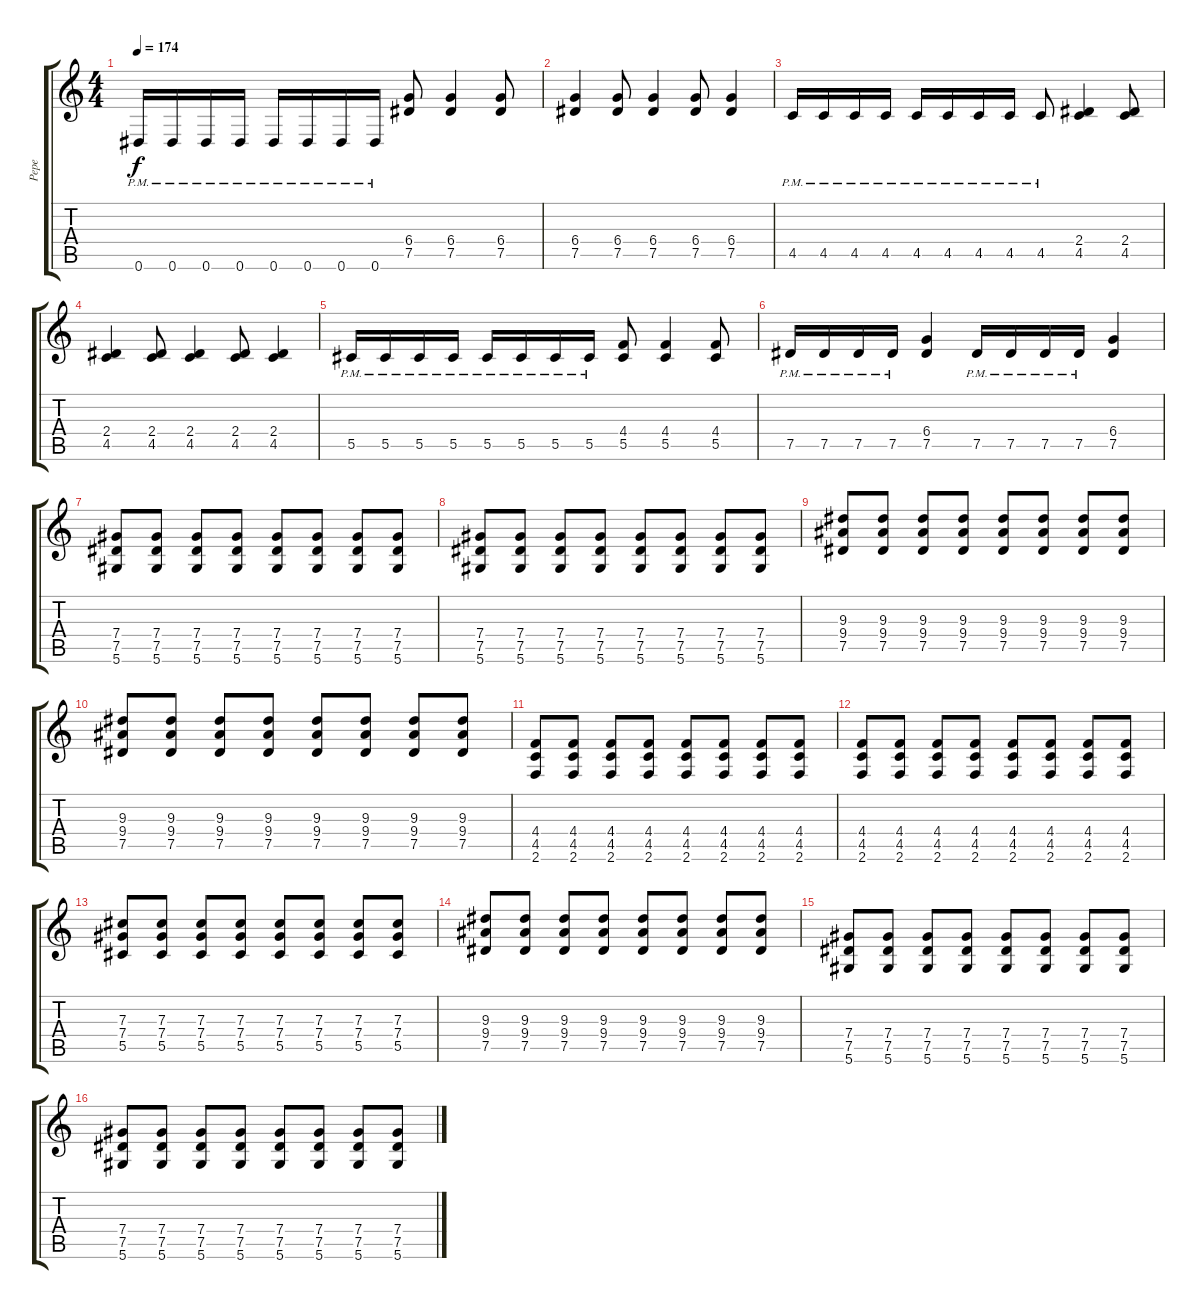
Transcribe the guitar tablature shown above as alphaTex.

\track ("Pepe" "Pepe") {instrument overdrivenguitar}
\staff {score tabs}
\tuning (Eb4 Bb3 Gb3 Db3 Ab2 Eb2) {hide}
\ts (4 4)
\tempo 174
\clef g2
\ks c
0.6{pm}.16{dy f} 0.6{pm}.16 0.6{pm}.16 0.6{pm}.16 0.6{pm}.16 0.6{pm}.16 0.6{pm}.16 0.6{pm}.16 (6.4 7.5).8 (6.4 7.5).4 (6.4 7.5).8 |
(6.4 7.5).4 (6.4 7.5).8 (6.4 7.5).4 (6.4 7.5).8 (6.4 7.5).4 |
4.5{pm}.16 4.5{pm}.16 4.5{pm}.16 4.5{pm}.16 4.5{pm}.16 4.5{pm}.16 4.5{pm}.16 4.5{pm}.16 4.5{pm}.8 (2.4 4.5).4 (2.4 4.5).8 |
(2.4 4.5).4 (2.4 4.5).8 (2.4 4.5).4 (2.4 4.5).8 (2.4 4.5).4 |
5.5{pm}.16 5.5{pm}.16 5.5{pm}.16 5.5{pm}.16 5.5{pm}.16 5.5{pm}.16 5.5{pm}.16 5.5{pm}.16 (4.4 5.5).8 (4.4 5.5).4 (4.4 5.5).8 |
7.5{pm}.16 7.5{pm}.16 7.5{pm}.16 7.5{pm}.16 (6.4 7.5).4 7.5{pm}.16 7.5{pm}.16 7.5{pm}.16 7.5{pm}.16 (6.4 7.5).4 |
(7.4 7.5 5.6).8 (7.4 7.5 5.6).8 (7.4 7.5 5.6).8 (7.4 7.5 5.6).8 (7.4 7.5 5.6).8 (7.4 7.5 5.6).8 (7.4 7.5 5.6).8 (7.4 7.5 5.6).8 |
(7.4 7.5 5.6).8 (7.4 7.5 5.6).8 (7.4 7.5 5.6).8 (7.4 7.5 5.6).8 (7.4 7.5 5.6).8 (7.4 7.5 5.6).8 (7.4 7.5 5.6).8 (7.4 7.5 5.6).8 |
(9.3 9.4 7.5).8 (9.3 9.4 7.5).8 (9.3 9.4 7.5).8 (9.3 9.4 7.5).8 (9.3 9.4 7.5).8 (9.3 9.4 7.5).8 (9.3 9.4 7.5).8 (9.3 9.4 7.5).8 |
(9.3 9.4 7.5).8 (9.3 9.4 7.5).8 (9.3 9.4 7.5).8 (9.3 9.4 7.5).8 (9.3 9.4 7.5).8 (9.3 9.4 7.5).8 (9.3 9.4 7.5).8 (9.3 9.4 7.5).8 |
(4.4 4.5 2.6).8 (4.4 4.5 2.6).8 (4.4 4.5 2.6).8 (4.4 4.5 2.6).8 (4.4 4.5 2.6).8 (4.4 4.5 2.6).8 (4.4 4.5 2.6).8 (4.4 4.5 2.6).8 |
(4.4 4.5 2.6).8 (4.4 4.5 2.6).8 (4.4 4.5 2.6).8 (4.4 4.5 2.6).8 (4.4 4.5 2.6).8 (4.4 4.5 2.6).8 (4.4 4.5 2.6).8 (4.4 4.5 2.6).8 |
(7.3 7.4 5.5).8 (7.3 7.4 5.5).8 (7.3 7.4 5.5).8 (7.3 7.4 5.5).8 (7.3 7.4 5.5).8 (7.3 7.4 5.5).8 (7.3 7.4 5.5).8 (7.3 7.4 5.5).8 |
(9.3 9.4 7.5).8 (9.3 9.4 7.5).8 (9.3 9.4 7.5).8 (9.3 9.4 7.5).8 (9.3 9.4 7.5).8 (9.3 9.4 7.5).8 (9.3 9.4 7.5).8 (9.3 9.4 7.5).8 |
(7.4 7.5 5.6).8 (7.4 7.5 5.6).8 (7.4 7.5 5.6).8 (7.4 7.5 5.6).8 (7.4 7.5 5.6).8 (7.4 7.5 5.6).8 (7.4 7.5 5.6).8 (7.4 7.5 5.6).8 |
(7.4 7.5 5.6).8 (7.4 7.5 5.6).8 (7.4 7.5 5.6).8 (7.4 7.5 5.6).8 (7.4 7.5 5.6).8 (7.4 7.5 5.6).8 (7.4 7.5 5.6).8 (7.4 7.5 5.6).8
